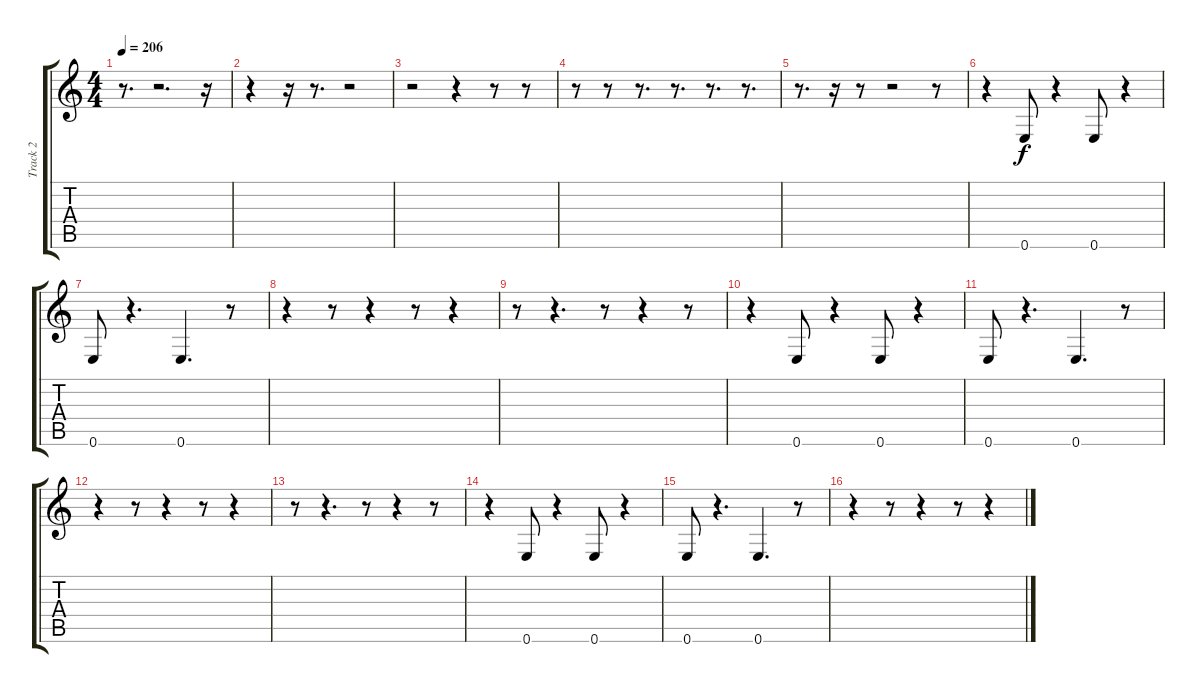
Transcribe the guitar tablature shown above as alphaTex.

\track ("Track 2" "Track 2") {instrument electricbassfinger}
\staff {score tabs}
\tuning (E4 B3 G3 D3 A2 E2) {hide}
\ts (4 4)
\tempo 206
\clef g2
\ks c
r.8{d dy f} r.2{d} r.16 |
r.4 r.16 r.8{d} r.2 |
r.2 r.4 r.8 r.8 |
r.8 r.8 r.8{d} r.8{d} r.8{d} r.8{d} |
r.8{d} r.16 r.8 r.2 r.8 |
r.4 0.6.8 r.4 0.6.8 r.4 |
0.6.8 r.4{d} 0.6.4{d} r.8 |
r.4 r.8 r.4 r.8 r.4 |
r.8 r.4{d} r.8 r.4 r.8 |
r.4 0.6.8 r.4 0.6.8 r.4 |
0.6.8 r.4{d} 0.6.4{d} r.8 |
r.4 r.8 r.4 r.8 r.4 |
r.8 r.4{d} r.8 r.4 r.8 |
r.4 0.6.8 r.4 0.6.8 r.4 |
0.6.8 r.4{d} 0.6.4{d} r.8 |
r.4 r.8 r.4 r.8 r.4
